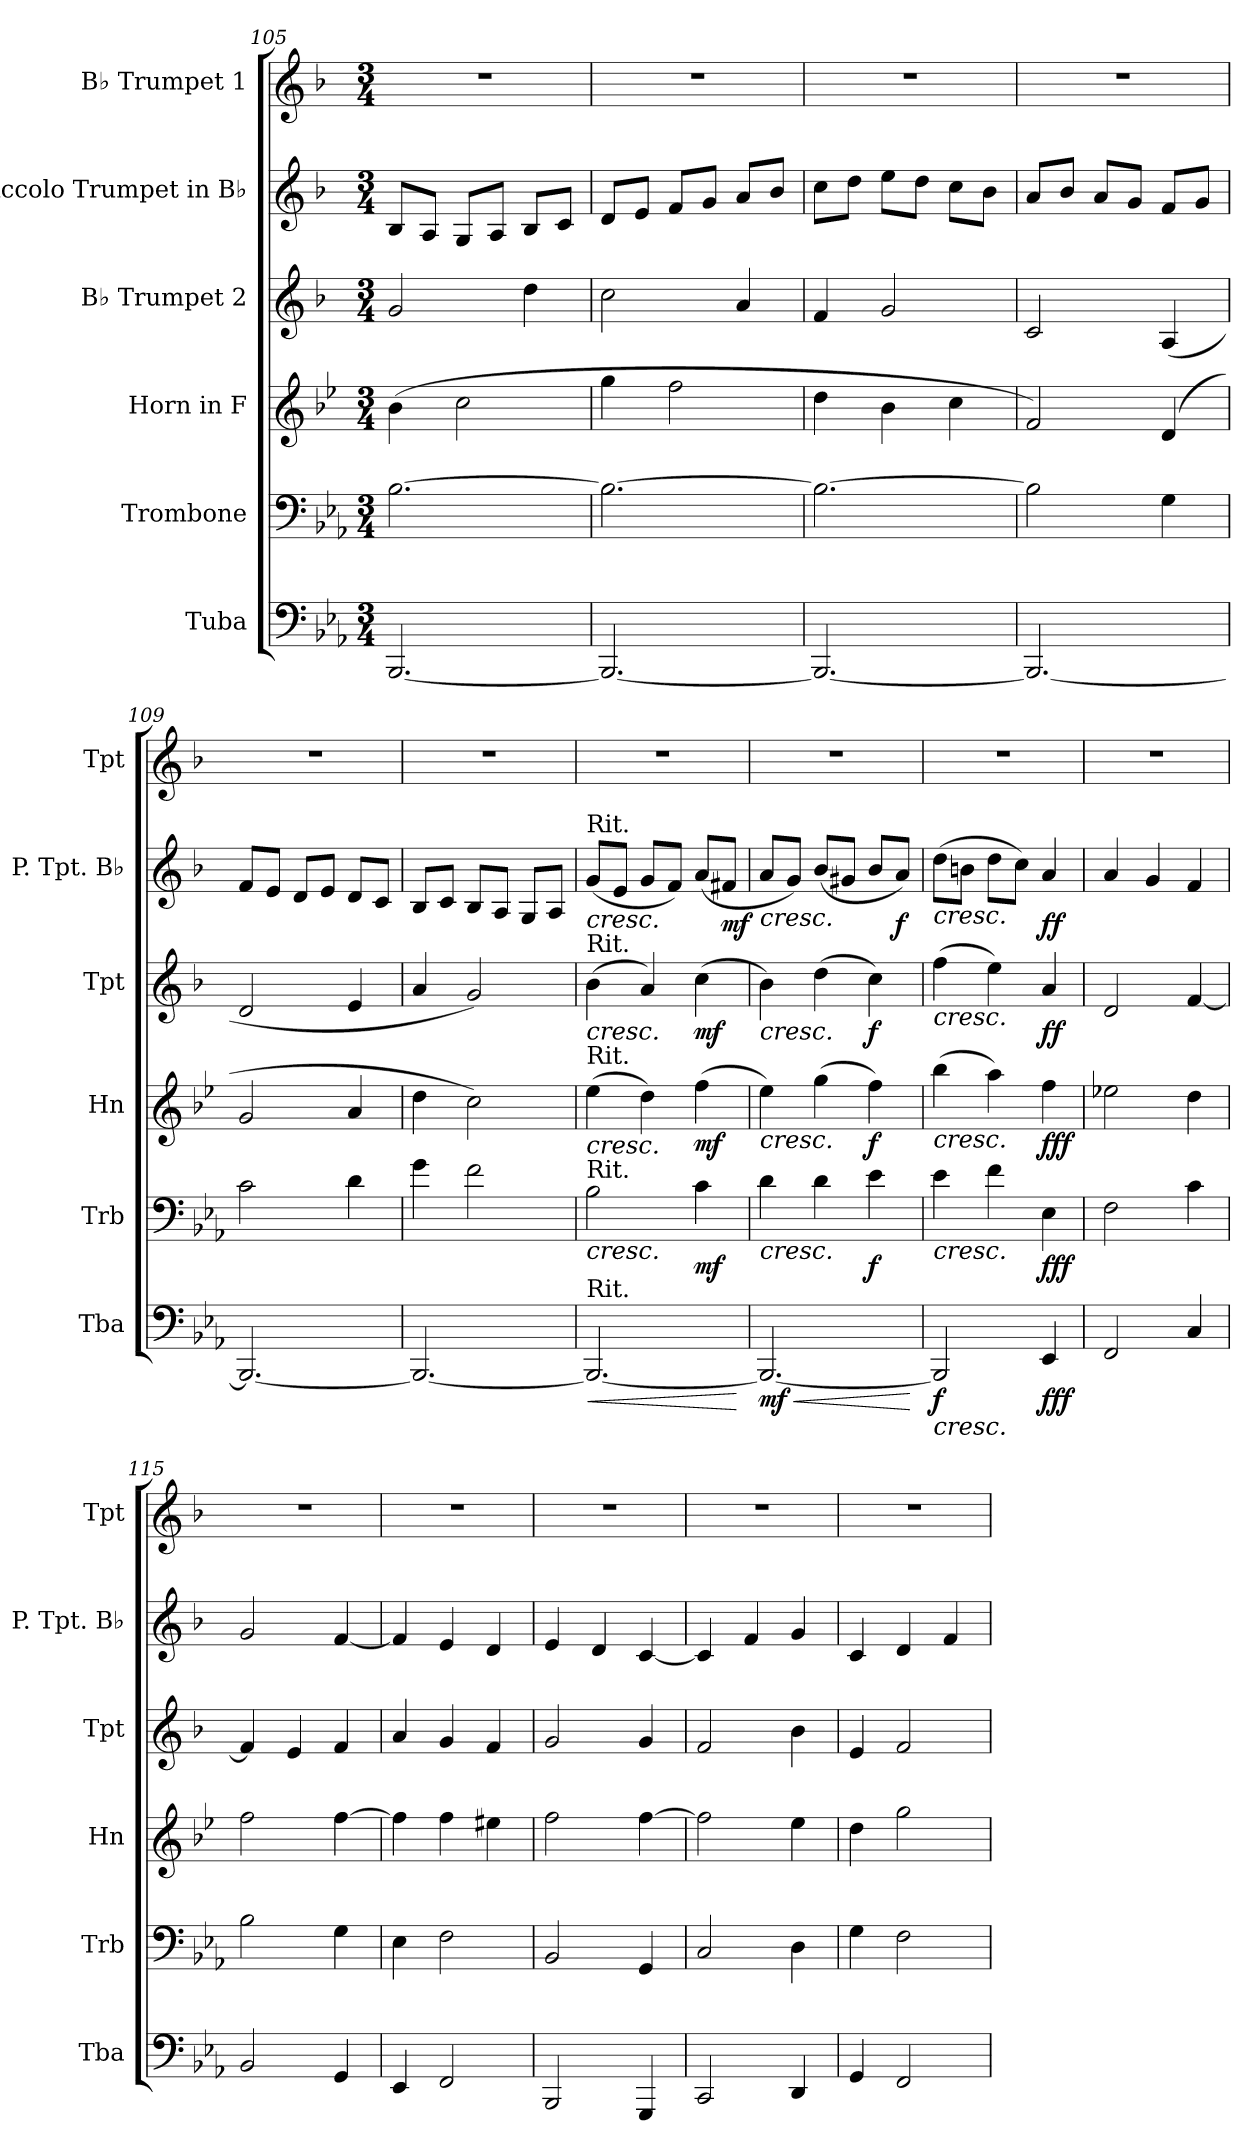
**kern	**dynam	**kern	**dynam	**kern	**dynam	**kern	**dynam	**kern	**dynam	**kern
*part6	*part6	*part5	*part5	*part4	*part4	*part3	*part3	*part2	*part2	*part1
*staff6	*staff6	*staff5	*staff5	*staff4	*staff4	*staff3	*staff3	*staff2	*staff2	*staff1
*I"Tuba	*	*I"Trombone	*	*I"Horn in F	*	*I"B♭ Trumpet 2	*	*I"Piccolo Trumpet in B♭	*	*I"B♭ Trumpet 1
*I'Tba	*	*I'Trb	*	*I'Hn	*	*I'Tpt	*	*I'P. Tpt. B♭	*	*I'Tpt
*clefF4	*	*clefF4	*	*clefG2	*	*clefG2	*	*clefG2	*	*clefG2
*	*	*	*	*ITrd4c7	*	*ITrd1c2	*	*ITrd-6c-10	*	*ITrd1c2
*k[b-e-a-]	*	*k[b-e-a-]	*	*k[b-e-a-]	*	*k[b-e-a-]	*	*k[b-e-a-]	*	*k[b-e-a-]
*M3/4	*	*M3/4	*	*M3/4	*	*M3/4	*	*M3/4	*	*M3/4
=105	=105	=105	=105	=105	=105	=105	=105	=105	=105	=105
[2.BBB-/	.	[2.B-\	.	(4e-\	.	2f/	.	8a-/L	.	2.r
.	.	.	.	.	.	.	.	8g/J	.	.
.	.	.	.	2f\	.	.	.	8f/L	.	.
.	.	.	.	.	.	.	.	8g/J	.	.
.	.	.	.	.	.	4cc\	.	8a-/L	.	.
.	.	.	.	.	.	.	.	8b-/J	.	.
!!LO:PB:g=z
=106	=106	=106	=106	=106	=106	=106	=106	=106	=106	=106
2.BBB-/_	.	2.B-\_	.	4cc\	.	2b-\	.	8cc/L	.	2.r
.	.	.	.	.	.	.	.	8dd/J	.	.
.	.	.	.	2b-\	.	.	.	8ee-/L	.	.
.	.	.	.	.	.	.	.	8ff/J	.	.
.	.	.	.	.	.	4g/	.	8gg/L	.	.
.	.	.	.	.	.	.	.	8aa-/J	.	.
=107	=107	=107	=107	=107	=107	=107	=107	=107	=107	=107
2.BBB-/_	.	2.B-\_	.	4g\	.	4e-/	.	8bb-\L	.	2.r
.	.	.	.	.	.	.	.	8ccc\J	.	.
.	.	.	.	4e-\	.	2f/	.	8ddd\L	.	.
.	.	.	.	.	.	.	.	8ccc\J	.	.
.	.	.	.	4f\	.	.	.	8bb-\L	.	.
.	.	.	.	.	.	.	.	8aa-\J	.	.
=108	=108	=108	=108	=108	=108	=108	=108	=108	=108	=108
2.BBB-/_	.	2B-\]	.	2B-/)	.	2B-/	.	8gg/L	.	2.r
.	.	.	.	.	.	.	.	8aa-/J	.	.
.	.	.	.	.	.	.	.	8gg/L	.	.
.	.	.	.	.	.	.	.	8ff/J	.	.
.	.	4G\	.	(4G/	.	(4G/	.	8ee-/L	.	.
.	.	.	.	.	.	.	.	8ff/J	.	.
=109	=109	=109	=109	=109	=109	=109	=109	=109	=109	=109
2.BBB-/_	.	2c\	.	2c/	.	2c/	.	8ee-/L	.	2.r
.	.	.	.	.	.	.	.	8dd/J	.	.
.	.	.	.	.	.	.	.	8cc/L	.	.
.	.	.	.	.	.	.	.	8dd/J	.	.
.	.	4d\	.	4d/	.	4d/	.	8cc/L	.	.
.	.	.	.	.	.	.	.	8b-/J	.	.
=110	=110	=110	=110	=110	=110	=110	=110	=110	=110	=110
2.BBB-/_	.	4g\	.	4g\	.	4g/	.	8a-/L	.	2.r
.	.	.	.	.	.	.	.	8b-/J	.	.
.	.	2f\	.	2f\)	.	2f/)	.	8a-/L	.	.
.	.	.	.	.	.	.	.	8g/J	.	.
.	.	.	.	.	.	.	.	8f/L	.	.
.	.	.	.	.	.	.	.	8g/J	.	.
!!LO:LB:g=z
=111	=111	=111	=111	=111	=111	=111	=111	=111	=111	=111
!	!	!	!	!	!	!	!	!LO:TX:a:t=Rit.	!	!
!	!	!	!	!	!	!LO:TX:a:t=Rit.	!	!	!	!
!	!	!	!	!LO:TX:a:t=Rit.	!	!	!	!	!	!
!	!	!LO:TX:a:t=Rit.	!	!	!	!	!	!	!	!
!LO:TX:a:t=Rit.	!	!	!	!	!	!	!	!	!	!
!	!LO:HP:b	!	!LO:HP:b	!	!LO:HP:b	!	!LO:HP:b	!	!LO:HP:b	!
2.BBB-/_	<	2B-\	<	(4a-\	<	(4a-\	<	(8ff/L	<	2.r
.	.	.	.	.	.	.	.	8dd/J	.	.
.	.	.	.	4g\)	.	4g/)	.	8ff/L	.	.
.	.	.	.	.	.	.	.	8ee-/J)	.	.
!	!	!	!LO:DY:b	!	!LO:DY:b	!	!LO:DY:b	!	!	!
.	.	4c\	mf	(4b-\	mf	(4b-\	mf	(8gg/L	.	.
!	!	!	!	!	!	!	!	!	!LO:DY:b	!
.	.	.	.	.	.	.	.	8een/J	mf	.
.	[	.	[	.	[	.	[	.	[	.
=112	=112	=112	=112	=112	=112	=112	=112	=112	=112	=112
!	!LO:HP:b	!	!LO:HP:b	!	!LO:HP:b	!	!LO:HP:b	!	!LO:HP:b	!
!	!LO:DY:n=1:b	!	!	!	!	!	!	!	!	!
2.BBB-/_	< mf	4d\	<	4a-\)	<	4a-\)	<	8gg/L	<	2.r
.	.	.	.	.	.	.	.	8ff/J)	.	.
.	.	4d\	.	(4cc\	.	(4cc\	.	(8aa-/L	.	.
.	.	.	.	.	.	.	.	8ff#X/J	.	.
!	!	!	!LO:DY:b	!	!LO:DY:b	!	!LO:DY:b	!	!	!
.	.	4e-\	f	4b-\)	f	4b-\)	f	8aa-/L	.	.
!	!	!	!	!	!	!	!	!	!LO:DY:b	!
.	.	.	.	.	.	.	.	8gg/J)	f	.
.	[	.	[	.	[	.	[	.	[	.
=113	=113	=113	=113	=113	=113	=113	=113	=113	=113	=113
!	!LO:HP:b	!	!LO:HP:b	!	!LO:HP:b	!	!LO:HP:b	!	!LO:HP:b	!
!	!LO:DY:n=1:b	!	!	!	!	!	!	!	!	!
2BBB-/]	< f	4e-\	<	(4ee-\	<	(4ee-\	<	(8ccc\L	<	2.r
.	.	.	.	.	.	.	.	8aan\J	.	.
.	.	4f\	.	4dd\)	.	4dd\)	.	8ccc\L	.	.
.	.	.	.	.	.	.	.	8bb-\J)	.	.
!	!LO:DY:n=2:b	!	!LO:DY:b	!	!LO:DY:b	!	!LO:DY:b	!	!LO:DY:b	!
4EE-/	fff	4E-\	fff	4b-\	fff	4g/	ff	4gg/	ff	.
.	[	.	[	.	[	.	[	.	[	.
=114	=114	=114	=114	=114	=114	=114	=114	=114	=114	=114
2FF/	.	2F\	.	2a-X\	.	2c/	.	4gg/	.	2.r
.	.	.	.	.	.	.	.	4ff/	.	.
4C/	.	4c\	.	4g\	.	[4e-/	.	4ee-/	.	.
=115	=115	=115	=115	=115	=115	=115	=115	=115	=115	=115
2BB-/	.	2B-\	.	2b-\	.	4e-/]	.	2ff/	.	2.r
.	.	.	.	.	.	4d/	.	.	.	.
4GG/	.	4G\	.	[4b-\	.	4e-/	.	[4ee-/	.	.
=116	=116	=116	=116	=116	=116	=116	=116	=116	=116	=116
4EE-/	.	4E-\	.	4b-\]	.	4g/	.	4ee-/]	.	2.r
2FF/	.	2F\	.	4b-\	.	4f/	.	4dd/	.	.
.	.	.	.	4a#X\	.	4e-/	.	4cc/	.	.
=117	=117	=117	=117	=117	=117	=117	=117	=117	=117	=117
2BBB-/	.	2BB-/	.	2b-\	.	2f/	.	4dd/	.	2.r
.	.	.	.	.	.	.	.	4cc/	.	.
4GGG/	.	4GG/	.	[4b-\	.	4f/	.	[4b-/	.	.
!!LO:PB:g=z
=118	=118	=118	=118	=118	=118	=118	=118	=118	=118	=118
2CC/	.	2C/	.	2b-\]	.	2e-/	.	4b-/]	.	2.r
.	.	.	.	.	.	.	.	4ee-/	.	.
4DD/	.	4D\	.	4a-\	.	4a-\	.	4ff/	.	.
=119	=119	=119	=119	=119	=119	=119	=119	=119	=119	=119
4GG/	.	4G\	.	4g\	.	4d/	.	4b-/	.	2.r
2FF/	.	2F\	.	2cc\	.	2e-/	.	4cc/	.	.
.	.	.	.	.	.	.	.	4ee-/	.	.
=	=	=	=	=	=	=	=	=	=	=
*-	*-	*-	*-	*-	*-	*-	*-	*-	*-	*-
